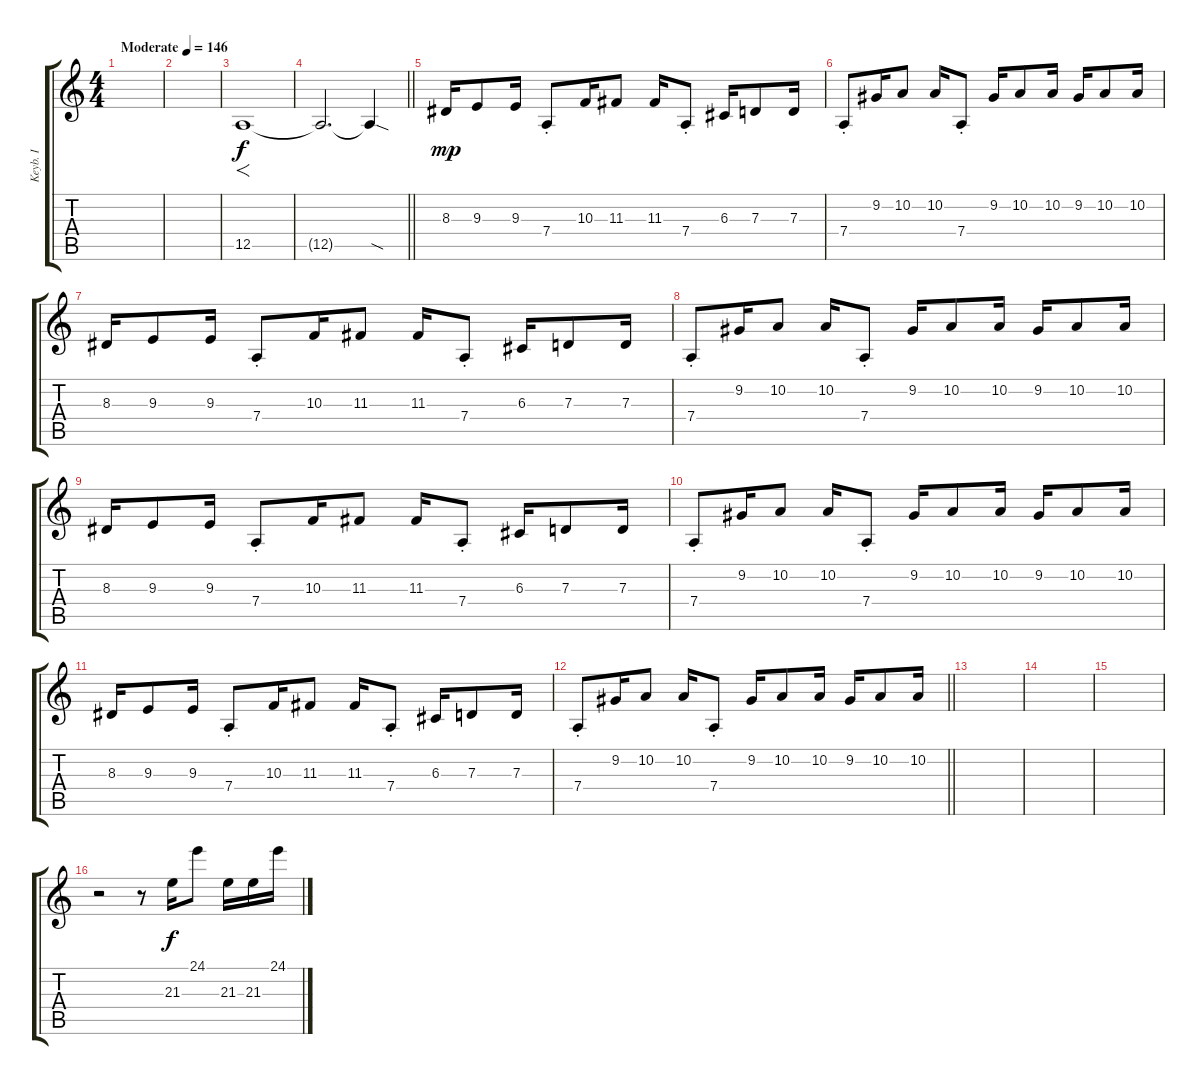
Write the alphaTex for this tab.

\track ("Keyb. I" "Keyb. I") {instrument rockorgan}
\staff {score tabs}
\tuning (E4 B3 G3 D3 A2 E2) {hide}
\ts (4 4)
\tempo (146 "Moderate")
\clef g2
\ks c
|
|
12.5.1{f} |
\barLineRight lightlight
12.5{t}.2{d} 12.5{sod t}.4 |
8.3.16{dy mp instrument orchestrahit} 9.3.8 9.3.16 7.4{st}.8 10.3.16 11.3.8 11.3.16 7.4{st}.8 6.3.16 7.3.8 7.3.16 |
7.4{st}.8 9.2.16 10.2.8 10.2.16 7.4{st}.8 9.2.16 10.2.8 10.2.16 9.2.16 10.2.8 10.2.16 |
8.3.16 9.3.8 9.3.16 7.4{st}.8 10.3.16 11.3.8 11.3.16 7.4{st}.8 6.3.16 7.3.8 7.3.16 |
7.4{st}.8 9.2.16 10.2.8 10.2.16 7.4{st}.8 9.2.16 10.2.8 10.2.16 9.2.16 10.2.8 10.2.16 |
8.3.16 9.3.8 9.3.16 7.4{st}.8 10.3.16 11.3.8 11.3.16 7.4{st}.8 6.3.16 7.3.8 7.3.16 |
7.4{st}.8 9.2.16 10.2.8 10.2.16 7.4{st}.8 9.2.16 10.2.8 10.2.16 9.2.16 10.2.8 10.2.16 |
8.3.16 9.3.8 9.3.16 7.4{st}.8 10.3.16 11.3.8 11.3.16 7.4{st}.8 6.3.16 7.3.8 7.3.16 |
\barLineRight lightlight
7.4{st}.8 9.2.16 10.2.8 10.2.16 7.4{st}.8 9.2.16 10.2.8 10.2.16 9.2.16 10.2.8 10.2.16 |
|
|
|
r.2{instrument rockorgan} r.8 21.3.16{dy f balance 15} 24.1.8{balance 8} 21.3.16{balance 15} 21.3.16{balance 8} 24.1.16{balance 1}
